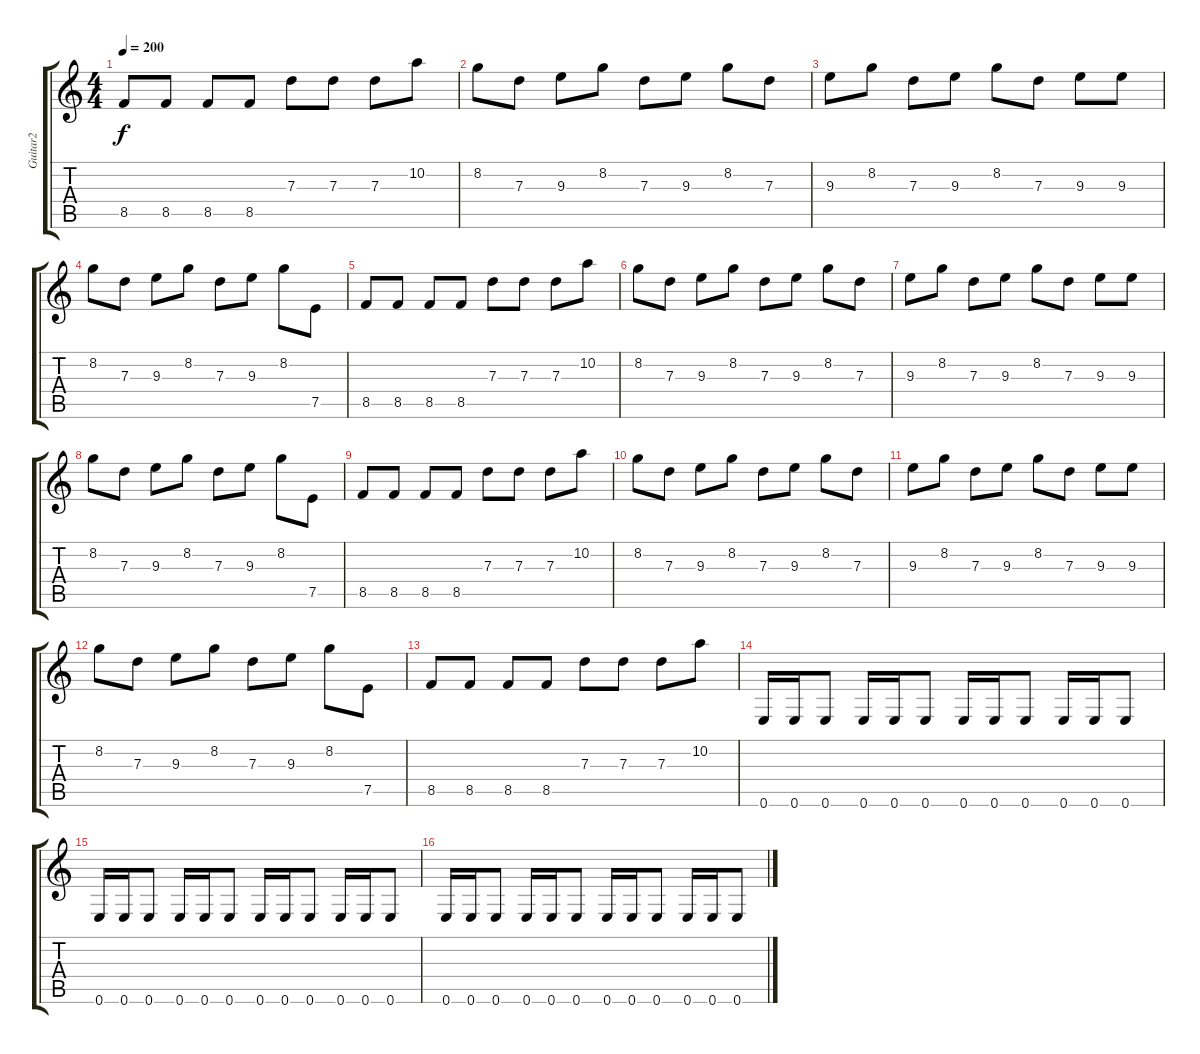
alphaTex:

\track ("Guitar2" "Guitar2") {instrument distortionguitar}
\staff {score tabs}
\tuning (E4 B3 G3 D3 A2 E2) {hide}
\ts (4 4)
\tempo 200
\clef g2
\ks c
8.5.8{dy f} 8.5.8 8.5.8 8.5.8 7.3.8 7.3.8 7.3.8 10.2.8 |
8.2.8 7.3.8 9.3.8 8.2.8 7.3.8 9.3.8 8.2.8 7.3.8 |
9.3.8 8.2.8 7.3.8 9.3.8 8.2.8 7.3.8 9.3.8 9.3.8 |
8.2.8 7.3.8 9.3.8 8.2.8 7.3.8 9.3.8 8.2.8 7.5.8 |
8.5.8 8.5.8 8.5.8 8.5.8 7.3.8 7.3.8 7.3.8 10.2.8 |
8.2.8 7.3.8 9.3.8 8.2.8 7.3.8 9.3.8 8.2.8 7.3.8 |
9.3.8 8.2.8 7.3.8 9.3.8 8.2.8 7.3.8 9.3.8 9.3.8 |
8.2.8 7.3.8 9.3.8 8.2.8 7.3.8 9.3.8 8.2.8 7.5.8 |
8.5.8 8.5.8 8.5.8 8.5.8 7.3.8 7.3.8 7.3.8 10.2.8 |
8.2.8 7.3.8 9.3.8 8.2.8 7.3.8 9.3.8 8.2.8 7.3.8 |
9.3.8 8.2.8 7.3.8 9.3.8 8.2.8 7.3.8 9.3.8 9.3.8 |
8.2.8 7.3.8 9.3.8 8.2.8 7.3.8 9.3.8 8.2.8 7.5.8 |
8.5.8 8.5.8 8.5.8 8.5.8 7.3.8 7.3.8 7.3.8 10.2.8 |
0.6.16 0.6.16 0.6.8 0.6.16 0.6.16 0.6.8 0.6.16 0.6.16 0.6.8 0.6.16 0.6.16 0.6.8 |
0.6.16 0.6.16 0.6.8 0.6.16 0.6.16 0.6.8 0.6.16 0.6.16 0.6.8 0.6.16 0.6.16 0.6.8 |
0.6.16 0.6.16 0.6.8 0.6.16 0.6.16 0.6.8 0.6.16 0.6.16 0.6.8 0.6.16 0.6.16 0.6.8
